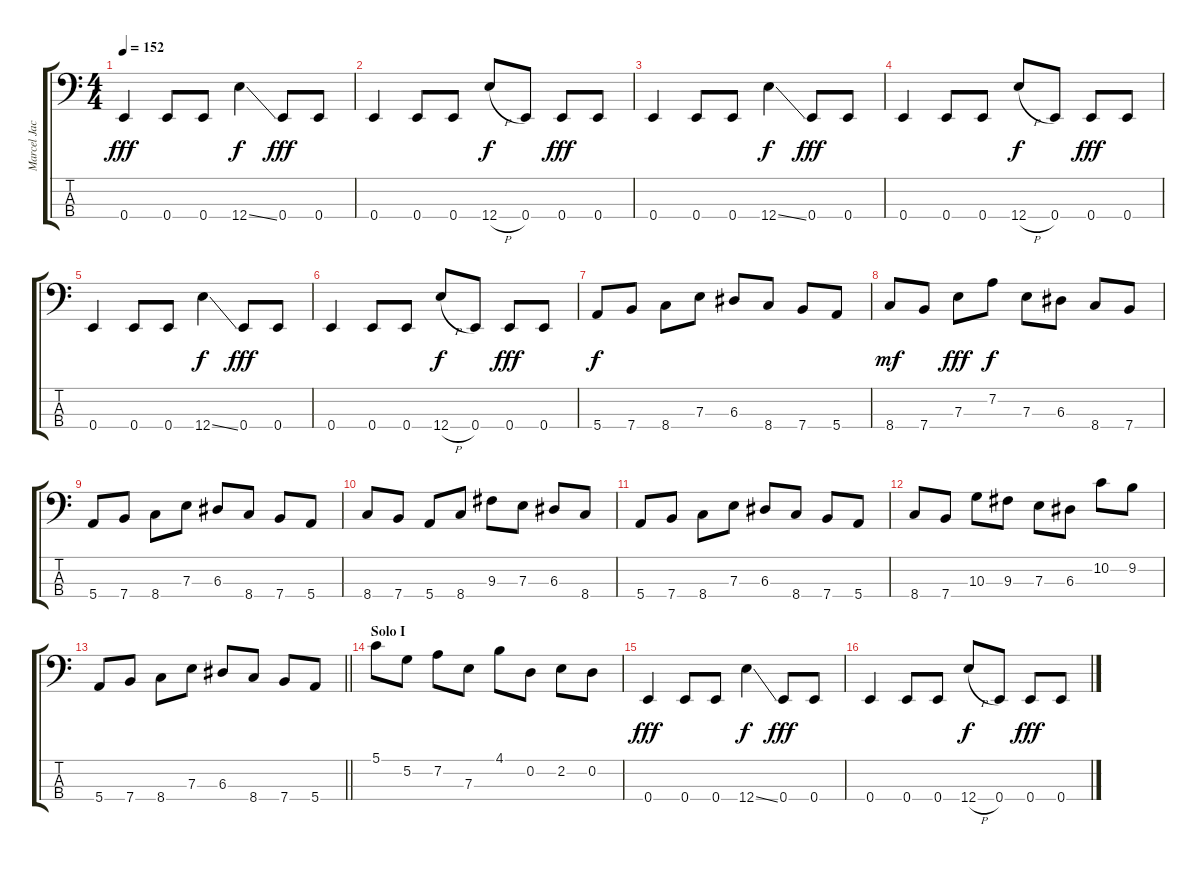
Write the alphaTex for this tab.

\track ("Marcel Jacob (Bass)" "Marcel Jac") {instrument electricbasspick}
\staff {score tabs}
\tuning (G2 D2 A1 E1) {hide}
\ts (4 4)
\tempo 152
\clef f4
\ks c
0.4.4{dy fff} 0.4.8 0.4.8 12.4{ss}.4{dy f} 0.4.8{dy fff} 0.4.8 |
0.4.4 0.4.8 0.4.8 12.4{h}.8{dy f} 0.4.8 0.4.8{dy fff} 0.4.8 |
0.4.4 0.4.8 0.4.8 12.4{ss}.4{dy f} 0.4.8{dy fff} 0.4.8 |
0.4.4 0.4.8 0.4.8 12.4{h}.8{dy f} 0.4.8 0.4.8{dy fff} 0.4.8 |
0.4.4 0.4.8 0.4.8 12.4{ss}.4{dy f} 0.4.8{dy fff} 0.4.8 |
0.4.4 0.4.8 0.4.8 12.4{h}.8{dy f} 0.4.8 0.4.8{dy fff} 0.4.8 |
5.4.8{dy f} 7.4.8 8.4.8 7.3.8 6.3.8 8.4.8 7.4.8 5.4.8 |
8.4.8{dy mf} 7.4.8 7.3.8{dy fff} 7.2.8{dy f} 7.3.8 6.3.8 8.4.8 7.4.8 |
5.4.8 7.4.8 8.4.8 7.3.8 6.3.8 8.4.8 7.4.8 5.4.8 |
8.4.8 7.4.8 5.4.8 8.4.8 9.3.8 7.3.8 6.3.8 8.4.8 |
5.4.8 7.4.8 8.4.8 7.3.8 6.3.8 8.4.8 7.4.8 5.4.8 |
8.4.8 7.4.8 10.3.8 9.3.8 7.3.8 6.3.8 10.2.8 9.2.8 |
\barLineRight lightlight
5.4.8 7.4.8 8.4.8 7.3.8 6.3.8 8.4.8 7.4.8 5.4.8 |
\section ("" "Solo I")
5.1.8 5.2.8 7.2.8 7.3.8 4.1.8 0.2.8 2.2.8 0.2.8 |
0.4.4{dy fff} 0.4.8 0.4.8 12.4{ss}.4{dy f} 0.4.8{dy fff} 0.4.8 |
0.4.4 0.4.8 0.4.8 12.4{h}.8{dy f} 0.4.8 0.4.8{dy fff} 0.4.8
